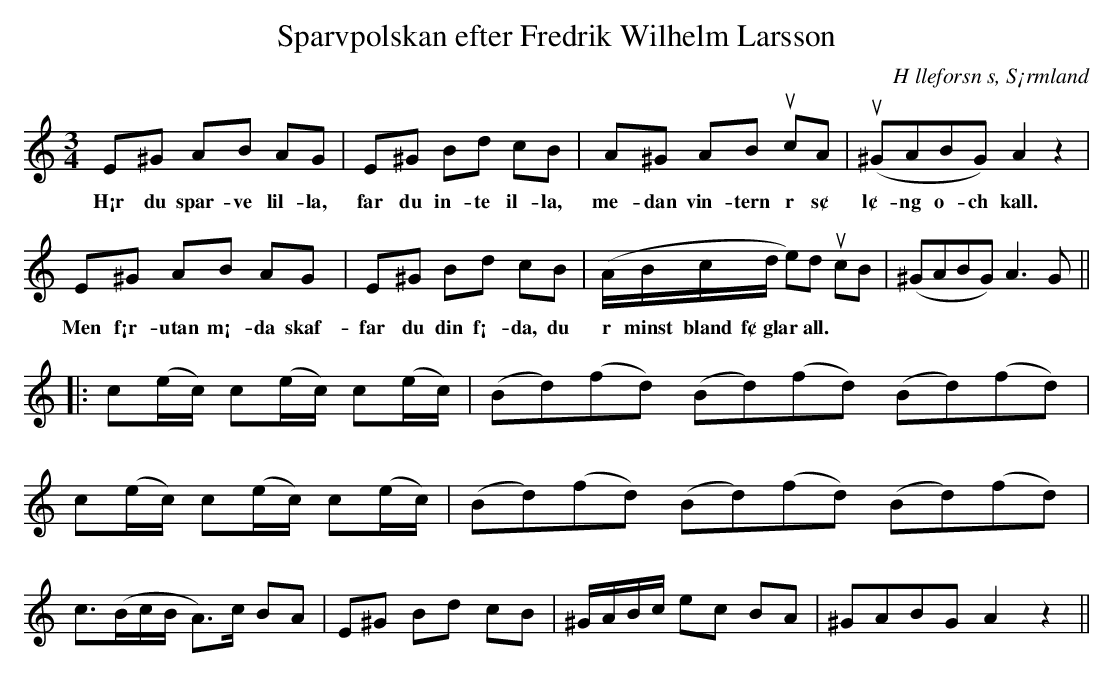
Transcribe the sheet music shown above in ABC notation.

X:1
T:Sparvpolskan efter Fredrik Wilhelm Larsson
O:H lleforsn s, S¡rmland
M:3/4
L:1/8
K:Am
E^G AB AG | E^G Bd cB | A^G AB ucA | (u^GABG) A2 z2 |
w: H¡r du spar-ve lil-la, far du in-te il-la, me-dan vin-tern  r s¢ l¢-ng o-ch kall.
E^G AB AG | E^G Bd cB | (A/B/c/d/ e)d ucB | (^GABG) A2>G2 ||
w: Men f¡r-utan m¡-da skaf-far du din f¡-da, du  r minst bland f¢~glar~all.
|: c(e/c/) c(e/c/) c(e/c/) | (Bd)(fd) (Bd)(fd) (Bd)(fd) |
   c(e/c/) c(e/c/) c(e/c/) | (Bd)(fd) (Bd)(fd) (Bd)(fd) |
   c3/2(B/c/B/ A>)c BA | E^G Bd cB | ^G/A/B/c/ ec BA | ^GABG A2 z2 ||
